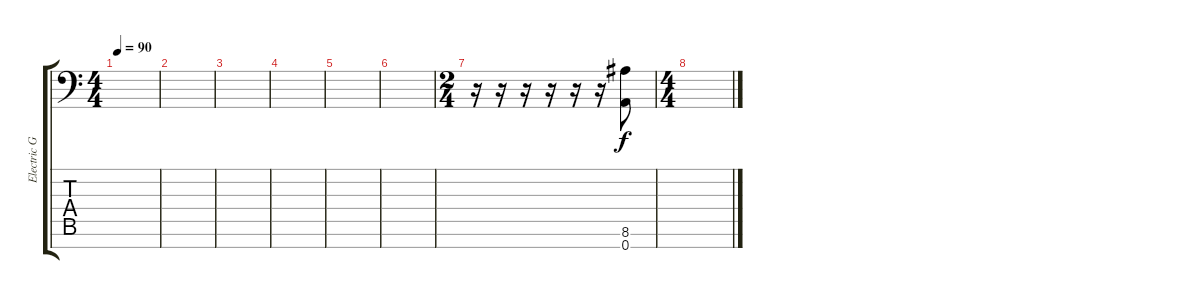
\track ("Electric Guitar" "Electric G") {instrument electricguitarclean}
\staff {score tabs}
\tuning (D4 A3 F3 C3 G2 D2 A1) {hide}
\ts (4 4)
\tempo 90
\clef f4
\ks c
|
|
|
|
|
|
\ts (2 4)
r.16 r.16 r.16 r.16 r.16 r.16 (8.6 0.7).8 |
\ts (4 4)
